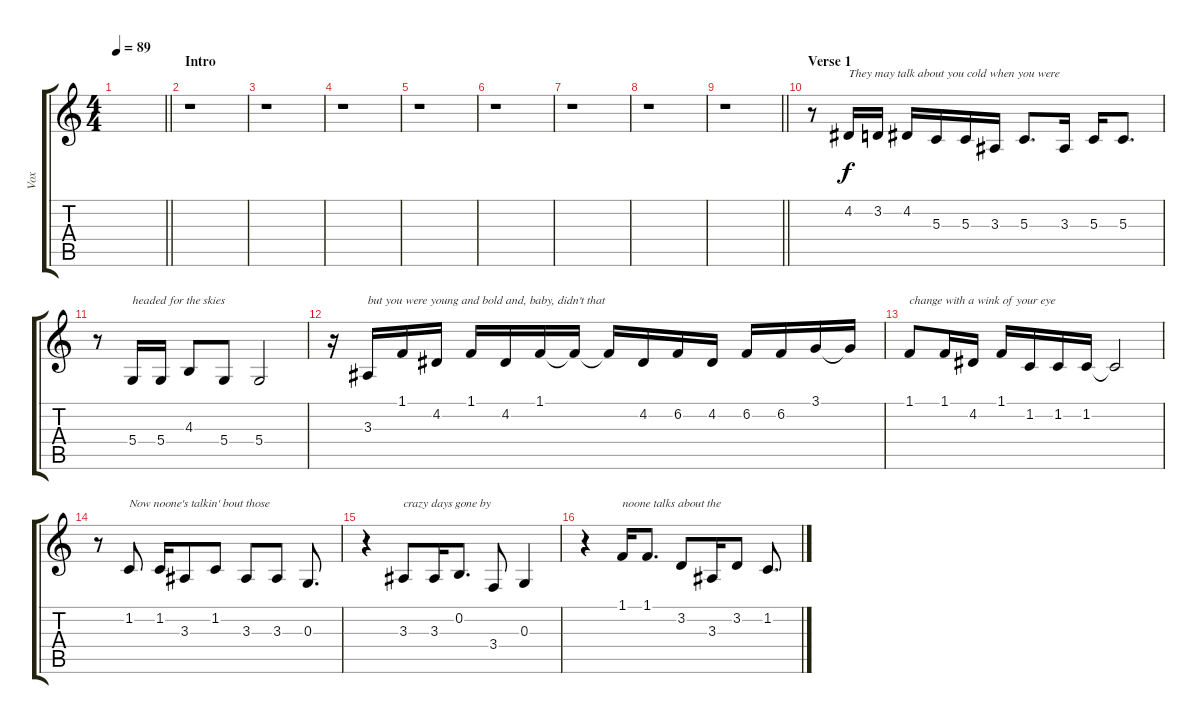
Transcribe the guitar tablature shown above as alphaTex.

\track ("Vox" "Vox") {instrument altosax}
\staff {score tabs}
\tuning (E4 B3 G3 D3 A2 E2) {hide}
\ts (4 4)
\tempo 89
\clef g2
\barLineRight lightlight
\ks c
|
\section ("" "Intro")
r.1 |
r.1 |
r.1 |
r.1 |
r.1 |
r.1 |
r.1 |
\barLineRight lightlight
r.1 |
\section ("" "Verse 1")
r.8 4.2.16{txt "They may talk about you cold when you were"} 3.2.16 4.2.16 5.3.16 5.3.16 3.3.16 5.3.8{d} 3.3.16 5.3.16 5.3.8{d} |
r.8 5.4.16{txt "headed for the skies"} 5.4.16 4.3.8 5.4.8 5.4.2 |
r.16 3.3.16{txt "but you were young and bold and, baby, didn't that"} 1.1.16 4.2.16 1.1.16 4.2.16 1.1.16 1.1{t}.16 1.1{t}.16 4.2.16 6.2.16 4.2.16 6.2.16 6.2.16 3.1.16 3.1{t}.16 |
1.1.8{txt "change with a wink of your eye"} 1.1.16 4.2.16 1.1.16 1.2.16 1.2.16 1.2.16 1.2{t}.2 |
r.8 1.2.8{txt "Now noone's talkin' bout those"} 1.2.16 3.3.8 1.2.8 3.3.8 3.3.8 0.3.8{d} |
r.4 3.3.8{txt "crazy days gone by"} 3.3.16 0.2.8{d} 3.4.8 0.3.4 |
r.4 1.1.16{txt "noone talks about the"} 1.1.8{d} 3.2.8 3.3.16 3.2.8 1.2.8{d}
